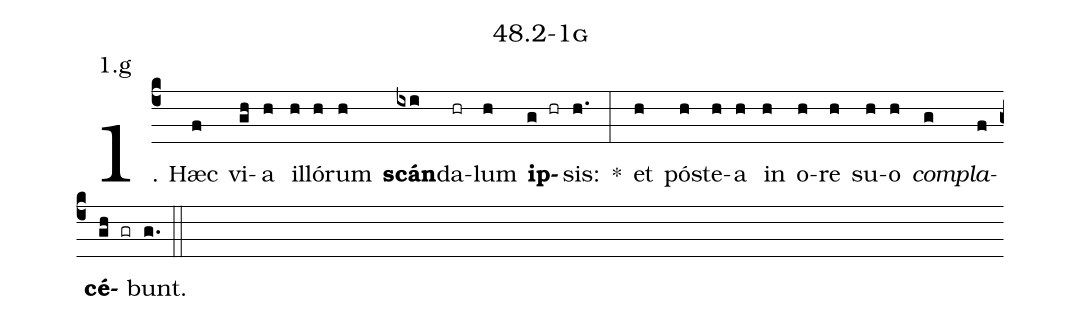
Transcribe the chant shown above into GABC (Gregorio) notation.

name: 48.2-1g;
annotation: 1.g;
%%
(c4)1. Hæc(f) vi(gh)a(h) il(h)ló(h)rum(h) <b>scán</b>(ixi)da(hr)lum(h) <b>ip</b>(g hr)sis:(h.) *(:) et(h) póst(h)e(h)a(h) in(h) o(h)re(h) su(h)o(h) <i>com</i>(g)<i>pla</i>(f)<b>cé</b>(gh gr)bunt.(g.) (::)


%E(h) u(h) o(g) u(f) a(gh) e.(g.) (::)
